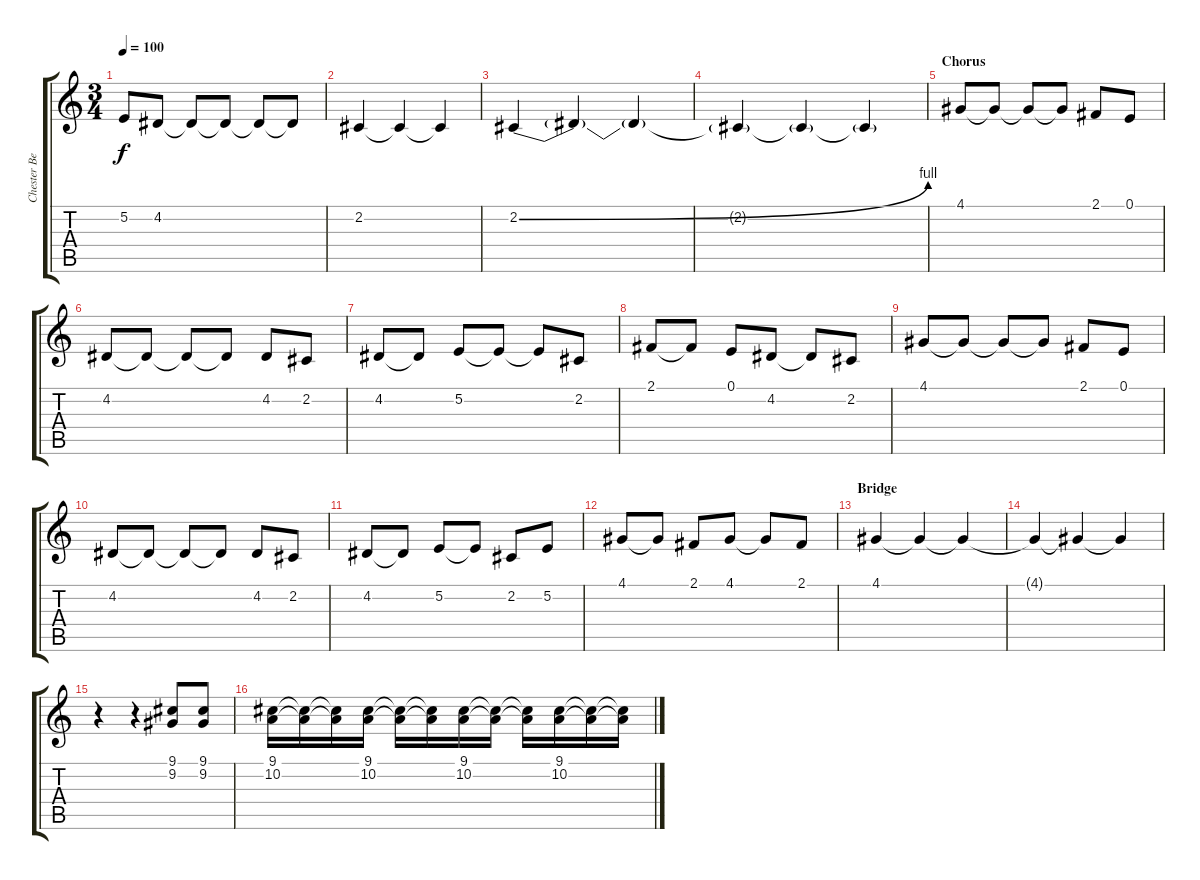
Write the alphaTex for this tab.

\track ("Chester Bennginton" "Chester Be") {instrument lead6voice}
\staff {score tabs}
\tuning (E4 B3 G3 D3 A2 E2) {hide}
\ts (3 4)
\tempo 100
\clef g2
\ks c
5.2.8{dy f} 4.2.8 4.2{t}.8 4.2{t}.8 4.2{t}.8 4.2{t}.8 |
2.2.4 2.2{t}.4 2.2{t}.4 |
2.2{be (bend 0 0 60 4)}.4 2.2{t}.4 2.2{t}.4 |
2.2{t}.4 2.2{t}.4 2.2{t}.4 |
\section ("" "Chorus")
4.1.8 4.1{t}.8 4.1{t}.8 4.1{t}.8 2.1.8 0.1.8 |
4.2.8 4.2{t}.8 4.2{t}.8 4.2{t}.8 4.2.8 2.2.8 |
4.2.8 4.2{t}.8 5.2.8 5.2{t}.8 5.2{t}.8 2.2.8 |
2.1.8 2.1{t}.8 0.1.8 4.2.8 4.2{t}.8 2.2.8 |
4.1.8 4.1{t}.8 4.1{t}.8 4.1{t}.8 2.1.8 0.1.8 |
4.2.8 4.2{t}.8 4.2{t}.8 4.2{t}.8 4.2.8 2.2.8 |
4.2.8 4.2{t}.8 5.2.8 5.2{t}.8 2.2.8 5.2.8 |
4.1.8 4.1{t}.8 2.1.8 4.1.8 4.1{t}.8 2.1.8 |
\section ("" "Bridge")
4.1.4 4.1{t}.4 4.1{t}.4 |
4.1{t}.4 4.1{t}.4 4.1{t}.4 |
r.4 r.4 (9.1 9.2).8 (9.1 9.2).8 |
(9.1 10.2).16 (9.1{t} 10.2{t}).16 (9.1{t} 10.2{t}).16 (9.1 10.2).16 (9.1{t} 10.2{t}).16 (9.1{t} 10.2{t}).16 (9.1 10.2).16 (9.1{t} 10.2{t}).16 (9.1{t} 10.2{t}).16 (9.1 10.2).16 (9.1{t} 10.2{t}).16 (9.1{t} 10.2{t}).16
